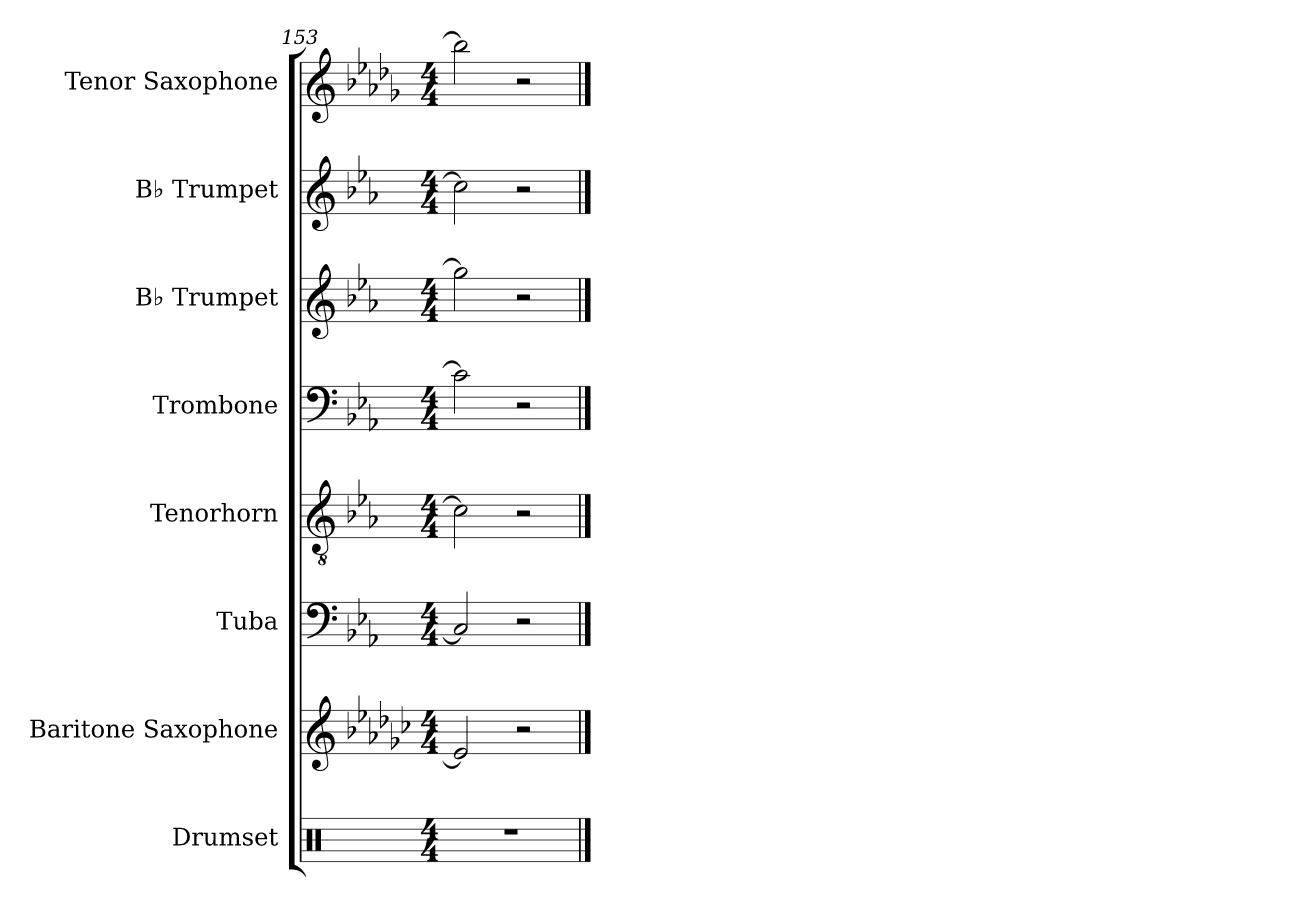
**kern	**kern	**kern	**kern	**kern	**kern	**kern	**kern
*part8	*part7	*part6	*part5	*part4	*part3	*part2	*part1
*staff8	*staff7	*staff6	*staff5	*staff4	*staff3	*staff2	*staff1
*I"Drumset	*I"Baritone Saxophone	*I"Tuba	*I"Tenorhorn	*I"Trombone	*I"B♭ Trumpet	*I"B♭ Trumpet	*I"Tenor Saxophone
*I'D. Set	*I'Bar. Sax.	*I'Tba.	*I'Tenh.	*I'Tbn.	*I'B♭ Tpt.	*I'B♭ Tpt.	*I'T. Sax.
*clefX	*clefG2	*clefF4	*clefGv2	*clefF4	*clefG2	*clefG2	*clefG2
*	*ITrd12c21	*	*ITrd1c2	*	*ITrd1c2	*ITrd1c2	*ITrd8c14
*k[]	*k[b-e-a-d-g-c-]	*k[b-e-a-]	*k[b-e-a-d-g-]	*k[b-e-a-]	*k[b-e-a-d-g-]	*k[b-e-a-d-g-]	*k[b-e-a-d-g-]
*M4/4	*M4/4	*M4/4	*M4/4	*M4/4	*M4/4	*M4/4	*M4/4
=153	=153	=153	=153	=153	=153	=153	=153
1r	2E-]	2C]	2B-]	2c]	2ff]	2b-]	2b-]
.	2r	2r	2r	2r	2r	2r	2r
==	==	==	==	==	==	==	==
*-	*-	*-	*-	*-	*-	*-	*-
